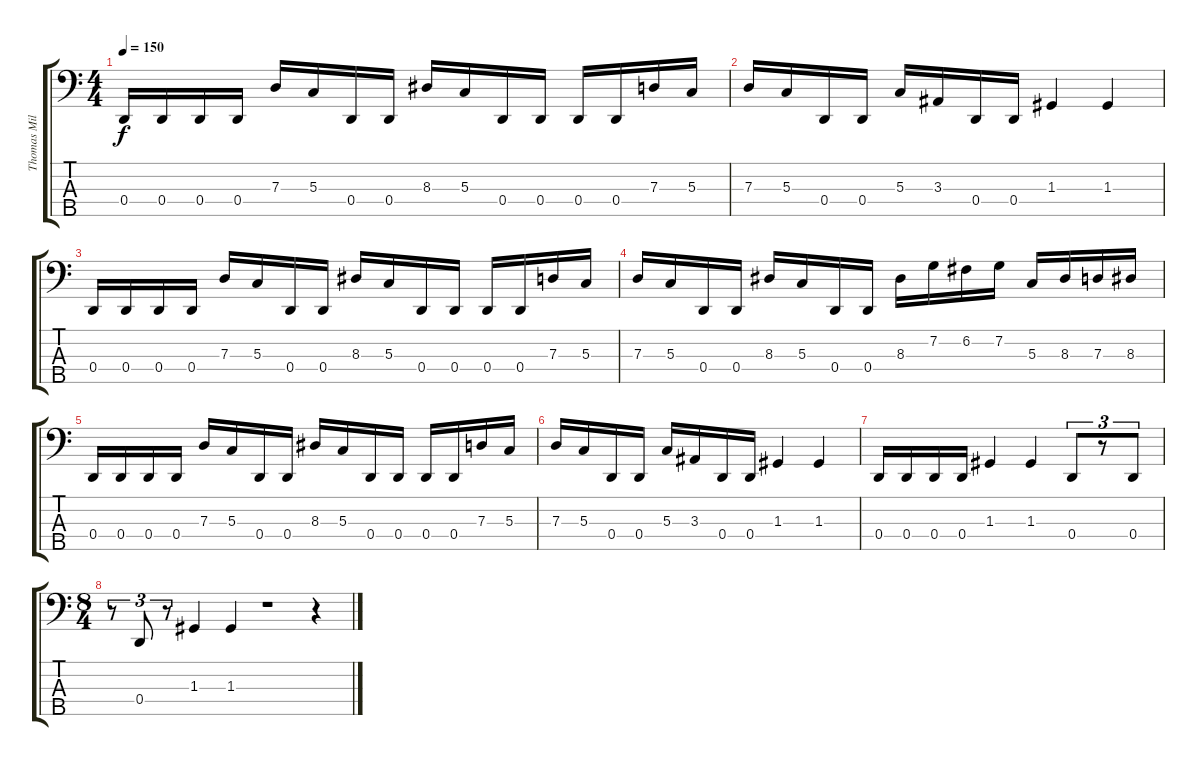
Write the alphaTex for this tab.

\track ("Thomas Miller" "Thomas Mil") {instrument electricbassfinger}
\staff {score tabs}
\tuning (F2 C2 G1 D1 A0) {hide}
\ts (4 4)
\tempo 150
\clef f4
\ks c
0.4.16{dy f volume 16 balance 8} 0.4.16 0.4.16 0.4.16 7.3.16 5.3.16 0.4.16 0.4.16 8.3.16 5.3.16 0.4.16 0.4.16 0.4.16 0.4.16 7.3.16 5.3.16 |
7.3.16 5.3.16 0.4.16 0.4.16 5.3.16 3.3.16 0.4.16 0.4.16 1.3.4 1.3.4 |
0.4.16{volume 16 balance 8} 0.4.16 0.4.16 0.4.16 7.3.16 5.3.16 0.4.16 0.4.16 8.3.16 5.3.16 0.4.16 0.4.16 0.4.16 0.4.16 7.3.16 5.3.16 |
7.3.16 5.3.16 0.4.16 0.4.16 8.3.16 5.3.16 0.4.16 0.4.16 8.3.16 7.2.16 6.2.16 7.2.16 5.3.16 8.3.16 7.3.16 8.3.16 |
0.4.16{volume 16 balance 8} 0.4.16 0.4.16 0.4.16 7.3.16 5.3.16 0.4.16 0.4.16 8.3.16 5.3.16 0.4.16 0.4.16 0.4.16 0.4.16 7.3.16 5.3.16 |
7.3.16 5.3.16 0.4.16 0.4.16 5.3.16 3.3.16 0.4.16 0.4.16 1.3.4 1.3.4 |
0.4.16 0.4.16 0.4.16 0.4.16 1.3.4 1.3.4 0.4.8{tu (3 2)} r.8{tu (3 2)} 0.4.8{tu (3 2)} |
\ts (8 4)
r.8{tu (3 2)} 0.4.8{tu (3 2)} r.8{tu (3 2)} 1.3.4 1.3.4 r.1 r.4
